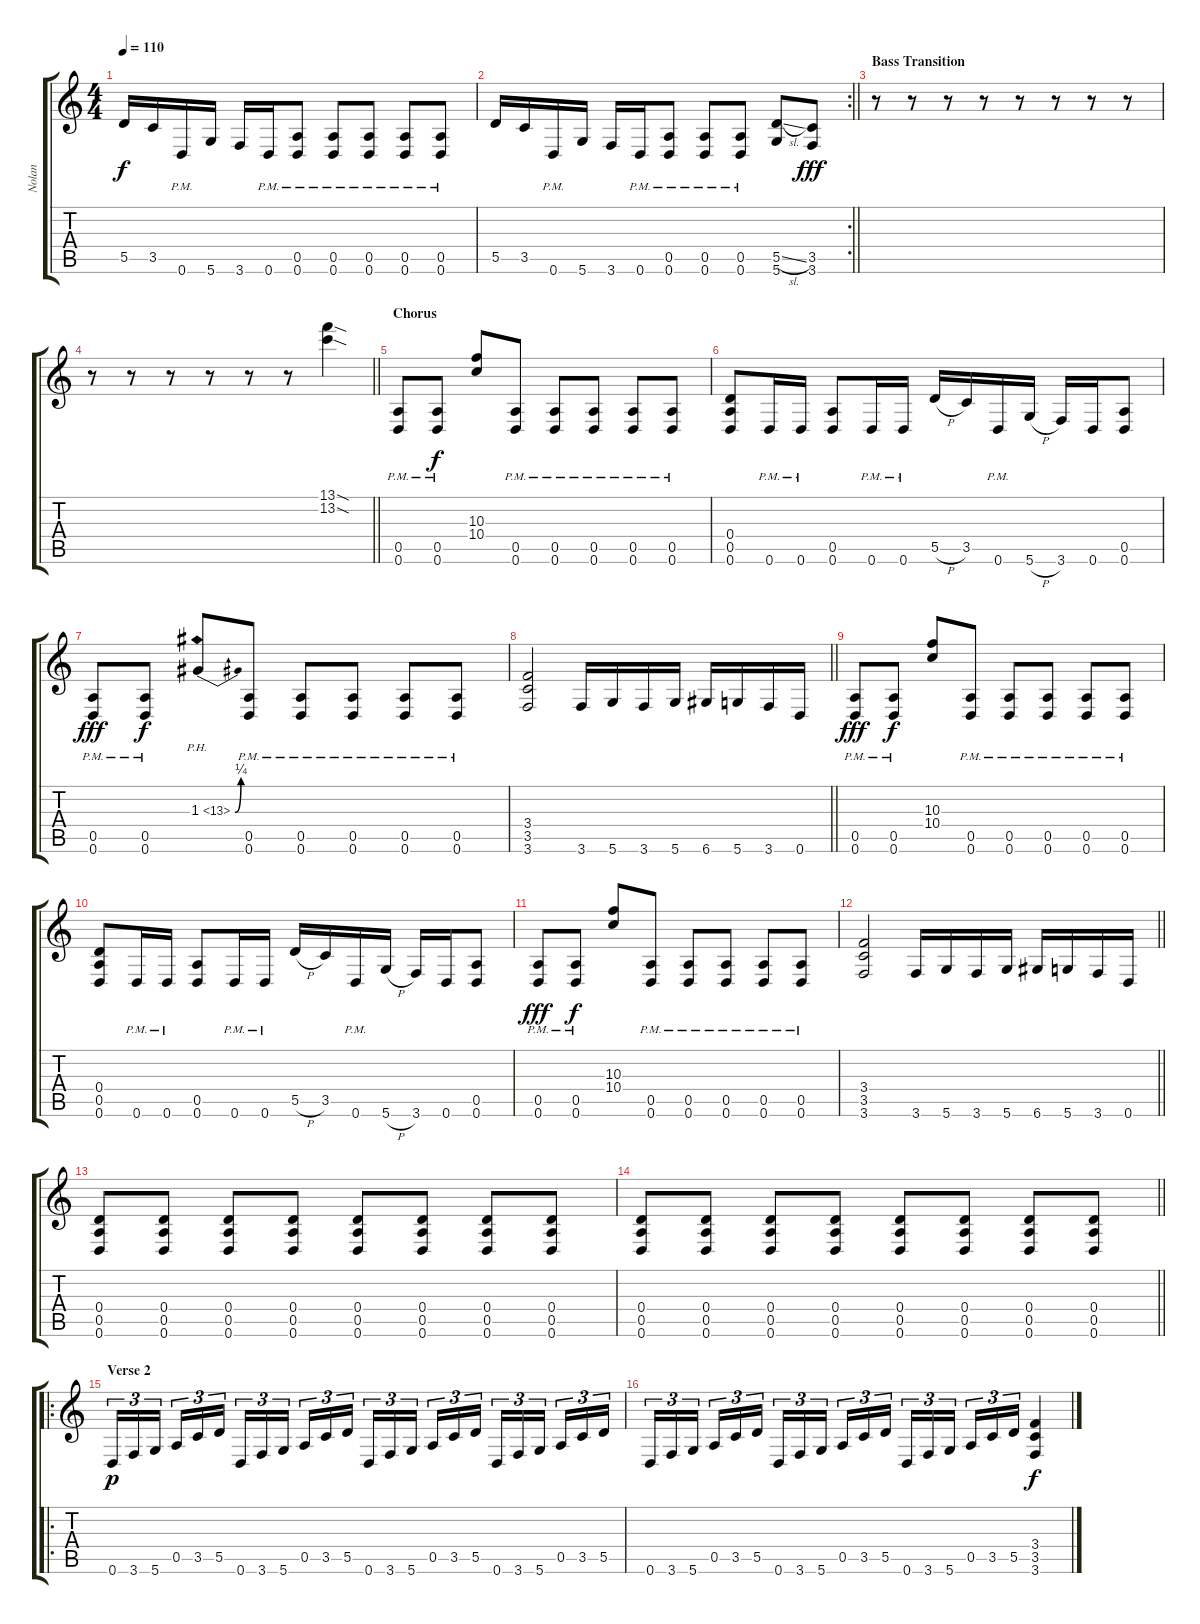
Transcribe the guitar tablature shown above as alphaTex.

\track ("Nolan" "Nolan") {instrument overdrivenguitar}
\staff {score tabs}
\tuning (E4 B3 G3 D3 A2 D2) {hide}
\ts (4 4)
\tempo 110
\clef g2
\ks c
5.5.16{dy f} 3.5.16 0.6{pm}.16 5.6.16 3.6.16 0.6{pm}.16 (0.5{pm} 0.6{pm}).8 (0.5{pm} 0.6{pm}).8 (0.5{pm} 0.6{pm}).8 (0.5{pm} 0.6{pm}).8 (0.5{pm} 0.6{pm}).8 |
\rc 2
\barLineRight lightlight
5.5.16 3.5.16 0.6{pm}.16 5.6.16 3.6.16 0.6{pm}.16 (0.5{pm} 0.6{pm}).8 (0.5{pm} 0.6{pm}).8 (0.5{pm} 0.6{pm}).8 (5.5{sl} 5.6).8 (3.5 3.6).8{dy fff} |
\section ("" "Bass Transition")
r.8 r.8 r.8 r.8 r.8 r.8 r.8 r.8 |
\barLineRight lightlight
r.8 r.8 r.8 r.8 r.8 r.8 (13.1{sod} 13.2{sod}).4 |
\section ("" "Chorus")
(0.5{pm} 0.6{pm}).8 (0.5{pm} 0.6{pm}).8{dy f} (10.3 10.4).8 (0.5{pm} 0.6{pm}).8 (0.5{pm} 0.6{pm}).8 (0.5{pm} 0.6{pm}).8 (0.5{pm} 0.6{pm}).8 (0.5{pm} 0.6{pm}).8 |
(0.4 0.5 0.6).8 0.6{pm}.16 0.6{pm}.16 (0.5 0.6).8 0.6{pm}.16 0.6{pm}.16 5.5{h}.16 3.5.16 0.6{pm}.16 5.6{h}.16 3.6.16 0.6.16 (0.5 0.6).8 |
(0.5{pm} 0.6{pm}).8{dy fff} (0.5{pm} 0.6{pm}).8{dy f} 1.3{be (bend 0 0 60 1) ph 12}.8 (0.5{pm} 0.6{pm}).8 (0.5{pm} 0.6{pm}).8 (0.5{pm} 0.6{pm}).8 (0.5{pm} 0.6{pm}).8 (0.5{pm} 0.6{pm}).8 |
\barLineRight lightlight
(3.4 3.5 3.6).2 3.6.16 5.6.16 3.6.16 5.6.16 6.6.16 5.6.16 3.6.16 0.6.16 |
(0.5{pm} 0.6{pm}).8{dy fff} (0.5{pm} 0.6{pm}).8{dy f} (10.3 10.4).8 (0.5{pm} 0.6{pm}).8 (0.5{pm} 0.6{pm}).8 (0.5{pm} 0.6{pm}).8 (0.5{pm} 0.6{pm}).8 (0.5{pm} 0.6{pm}).8 |
(0.4 0.5 0.6).8 0.6{pm}.16 0.6{pm}.16 (0.5 0.6).8 0.6{pm}.16 0.6{pm}.16 5.5{h}.16 3.5.16 0.6{pm}.16 5.6{h}.16 3.6.16 0.6.16 (0.5 0.6).8 |
(0.5{pm} 0.6{pm}).8{dy fff} (0.5{pm} 0.6{pm}).8{dy f} (10.3 10.4).8 (0.5{pm} 0.6{pm}).8 (0.5{pm} 0.6{pm}).8 (0.5{pm} 0.6{pm}).8 (0.5{pm} 0.6{pm}).8 (0.5{pm} 0.6{pm}).8 |
\barLineRight lightlight
(3.4 3.5 3.6).2 3.6.16 5.6.16 3.6.16 5.6.16 6.6.16 5.6.16 3.6.16 0.6.16 |
(0.4 0.5 0.6).8 (0.4 0.5 0.6).8 (0.4 0.5 0.6).8 (0.4 0.5 0.6).8 (0.4 0.5 0.6).8 (0.4 0.5 0.6).8 (0.4 0.5 0.6).8 (0.4 0.5 0.6).8 |
\barLineRight lightlight
(0.4 0.5 0.6).8 (0.4 0.5 0.6).8 (0.4 0.5 0.6).8 (0.4 0.5 0.6).8 (0.4 0.5 0.6).8 (0.4 0.5 0.6).8 (0.4 0.5 0.6).8 (0.4 0.5 0.6).8 |
\ro
\section ("" "Verse 2")
0.6.16{tu (3 2) dy p} 3.6.16{tu (3 2)} 5.6.16{tu (3 2) beam splitsecondary} 0.5.16{tu (3 2)} 3.5.16{tu (3 2)} 5.5.16{tu (3 2)} 0.6.16{tu (3 2)} 3.6.16{tu (3 2)} 5.6.16{tu (3 2) beam splitsecondary} 0.5.16{tu (3 2)} 3.5.16{tu (3 2)} 5.5.16{tu (3 2)} 0.6.16{tu (3 2)} 3.6.16{tu (3 2)} 5.6.16{tu (3 2) beam splitsecondary} 0.5.16{tu (3 2)} 3.5.16{tu (3 2)} 5.5.16{tu (3 2)} 0.6.16{tu (3 2)} 3.6.16{tu (3 2)} 5.6.16{tu (3 2) beam splitsecondary} 0.5.16{tu (3 2)} 3.5.16{tu (3 2)} 5.5.16{tu (3 2)} |
0.6.16{tu (3 2)} 3.6.16{tu (3 2)} 5.6.16{tu (3 2) beam splitsecondary} 0.5.16{tu (3 2)} 3.5.16{tu (3 2)} 5.5.16{tu (3 2)} 0.6.16{tu (3 2)} 3.6.16{tu (3 2)} 5.6.16{tu (3 2) beam splitsecondary} 0.5.16{tu (3 2)} 3.5.16{tu (3 2)} 5.5.16{tu (3 2)} 0.6.16{tu (3 2)} 3.6.16{tu (3 2)} 5.6.16{tu (3 2) beam splitsecondary} 0.5.16{tu (3 2)} 3.5.16{tu (3 2)} 5.5.16{tu (3 2)} (3.4 3.5 3.6).4{dy f}
